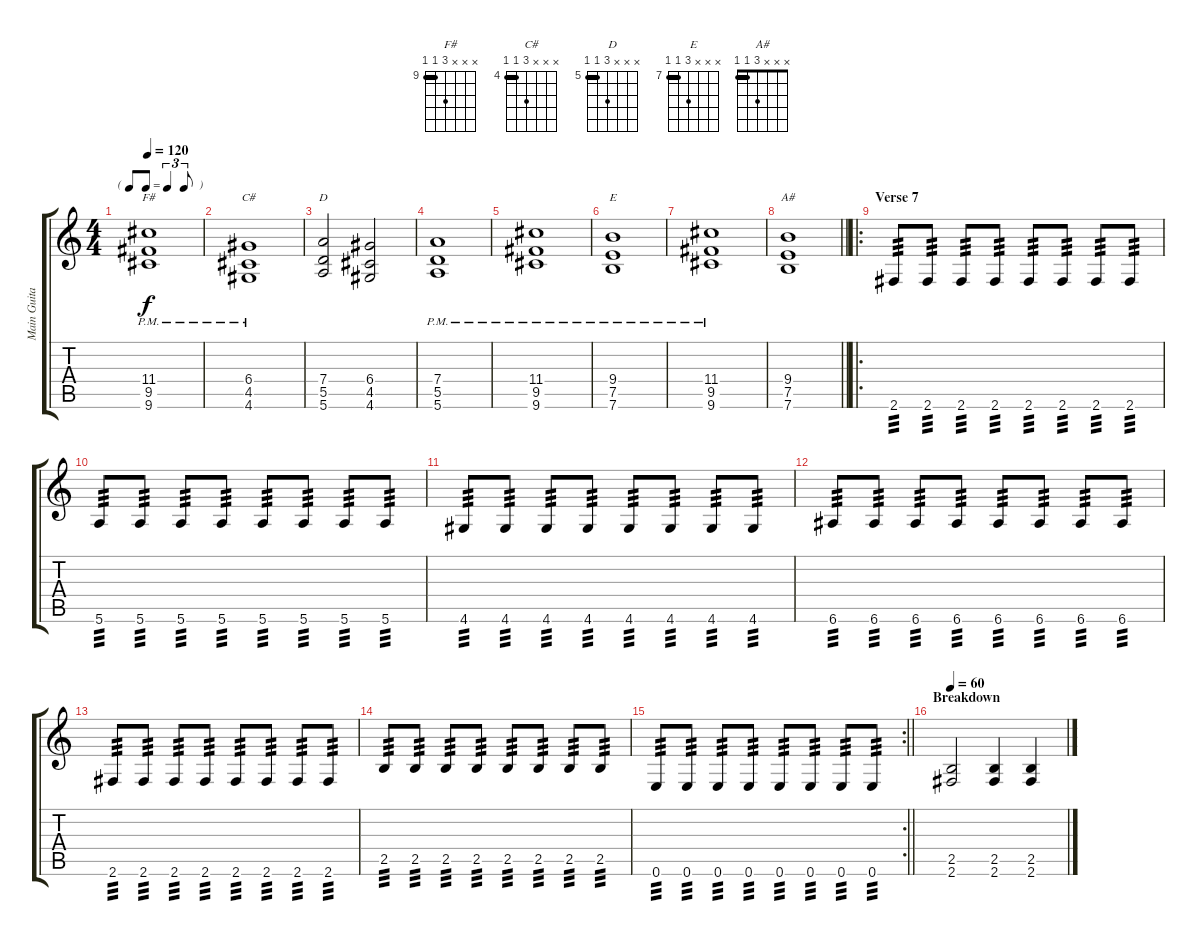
\track ("Main Guitar (rhythm)" "Main Guita") {instrument distortionguitar}
\staff {score tabs}
\tuning (E4 B3 G3 D3 A2 E2) {hide}
\chord ("F#" x x x 11 9 9) {firstfret 9 barre 9}
\chord ("C#" x x x 6 4 4) {firstfret 4 barre 4}
\chord ("D" x x x 7 5 5) {firstfret 5 barre 5}
\chord ("E" x x x 9 7 7) {firstfret 7 barre 7}
\chord ("A#" x x x 3 1 1) {barre 1}
\ts (4 4)
\tf triplet8th
\tempo 120
\clef g2
\ks c
(11.4{pm} 9.5 9.6).1{ch "F#" dy f} |
(6.4{pm} 4.5 4.6).1{ch "C#"} |
(7.4 5.5 5.6).2{ch "D"} (6.4 4.5 4.6).2 |
(7.4{pm} 5.5 5.6).1 |
(11.4{pm} 9.5 9.6).1 |
(9.4{pm} 7.5 7.6).1{ch "E"} |
(11.4{pm} 9.5 9.6).1 |
\barLineRight lightlight
(9.4 7.5 7.6).1{ch "A#"} |
\ro
\section ("" "Verse 7")
2.6.8{tp 3} 2.6.8{tp 3} 2.6.8{tp 3} 2.6.8{tp 3} 2.6.8{tp 3} 2.6.8{tp 3} 2.6.8{tp 3} 2.6.8{tp 3} |
5.6.8{tp 3} 5.6.8{tp 3} 5.6.8{tp 3} 5.6.8{tp 3} 5.6.8{tp 3} 5.6.8{tp 3} 5.6.8{tp 3} 5.6.8{tp 3} |
4.6.8{tp 3} 4.6.8{tp 3} 4.6.8{tp 3} 4.6.8{tp 3} 4.6.8{tp 3} 4.6.8{tp 3} 4.6.8{tp 3} 4.6.8{tp 3} |
6.6.8{tp 3} 6.6.8{tp 3} 6.6.8{tp 3} 6.6.8{tp 3} 6.6.8{tp 3} 6.6.8{tp 3} 6.6.8{tp 3} 6.6.8{tp 3} |
2.6.8{tp 3} 2.6.8{tp 3} 2.6.8{tp 3} 2.6.8{tp 3} 2.6.8{tp 3} 2.6.8{tp 3} 2.6.8{tp 3} 2.6.8{tp 3} |
2.5.8{tp 3} 2.5.8{tp 3} 2.5.8{tp 3} 2.5.8{tp 3} 2.5.8{tp 3} 2.5.8{tp 3} 2.5.8{tp 3} 2.5.8{tp 3} |
\rc 2
\barLineRight lightlight
0.6.8{tp 3} 0.6.8{tp 3} 0.6.8{tp 3} 0.6.8{tp 3} 0.6.8{tp 3} 0.6.8{tp 3} 0.6.8{tp 3} 0.6.8{tp 3} |
\section ("" "Breakdown")
\tempo 60
(2.5 2.6).2 (2.5 2.6).4 (2.5 2.6).4
